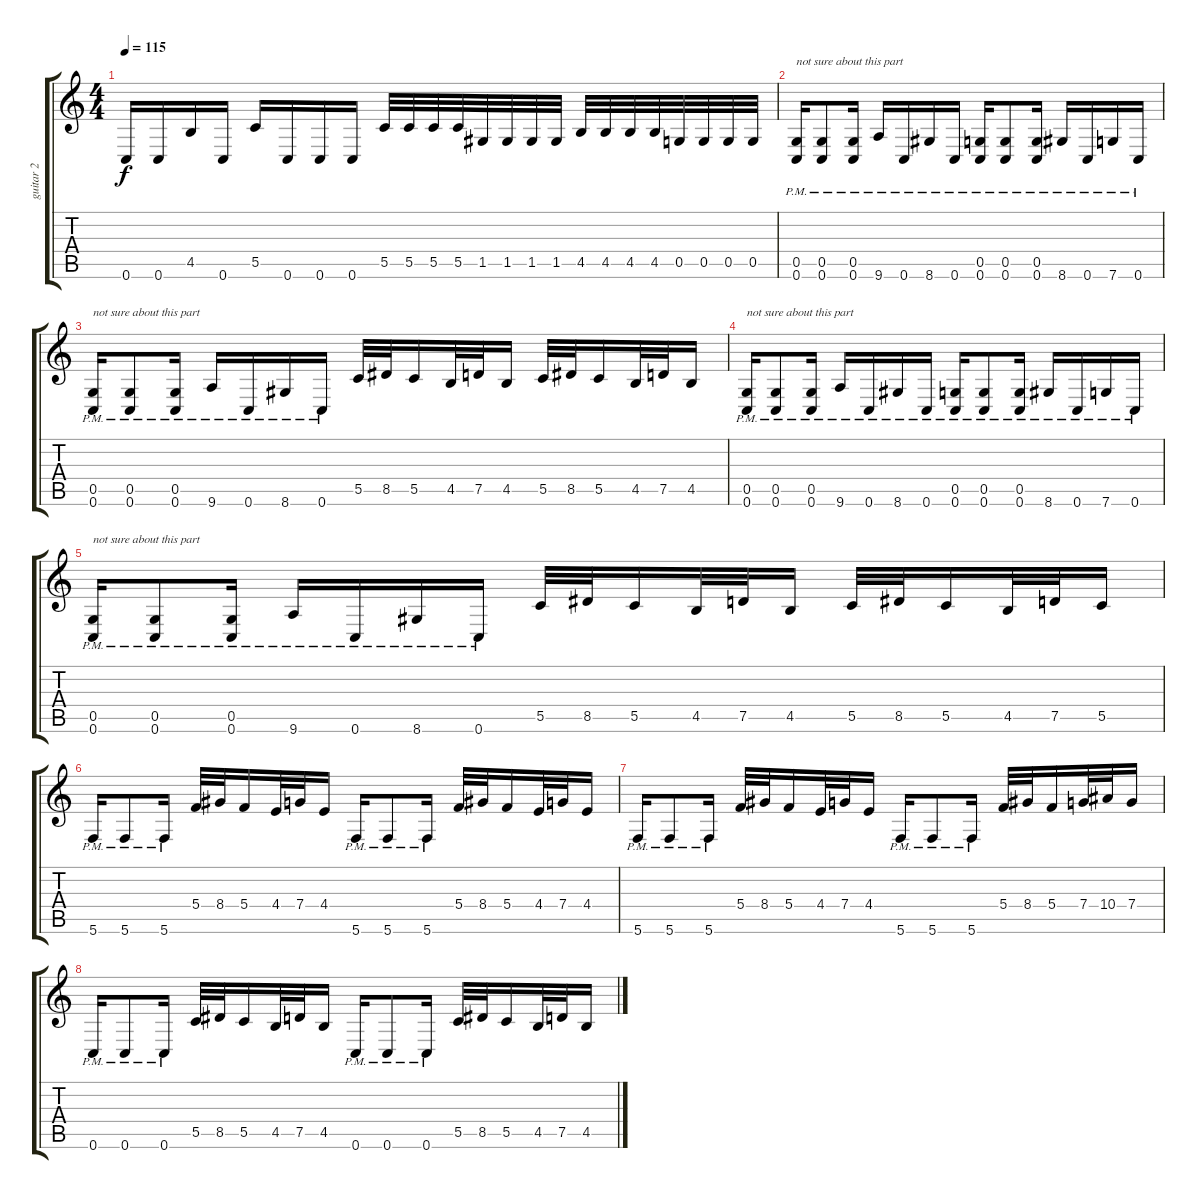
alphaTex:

\track ("guitar 2" "guitar 2") {instrument overdrivenguitar}
\staff {score tabs}
\tuning (D4 A3 F3 C3 G2 C2) {hide}
\ts (4 4)
\tempo 115
\clef g2
\ks c
0.6.16{dy f} 0.6.16 4.5.16 0.6.16 5.5.16 0.6.16 0.6.16 0.6.16 5.5.32 5.5.32 5.5.32 5.5.32 1.5.32 1.5.32 1.5.32 1.5.32 4.5.32 4.5.32 4.5.32 4.5.32 0.5.32 0.5.32 0.5.32 0.5.32 |
(0.5{pm} 0.6{pm}).16{txt "not sure about this part"} (0.5{pm} 0.6{pm}).8 (0.5{pm} 0.6{pm}).16 9.6{pm}.16 0.6{pm}.16 8.6{pm}.16 0.6{pm}.16 (0.5{pm} 0.6{pm}).16 (0.5{pm} 0.6{pm}).8 (0.5{pm} 0.6{pm}).16 8.6{pm}.16 0.6{pm}.16 7.6{pm}.16 0.6{pm}.16 |
(0.5{pm} 0.6{pm}).16{txt "not sure about this part"} (0.5{pm} 0.6{pm}).8 (0.5{pm} 0.6{pm}).16 9.6{pm}.16 0.6{pm}.16 8.6{pm}.16 0.6{pm}.16 5.5.32 8.5.32 5.5.16 4.5.32 7.5.32 4.5.16 5.5.32 8.5.32 5.5.16 4.5.32 7.5.32 4.5.16 |
(0.5{pm} 0.6{pm}).16{txt "not sure about this part"} (0.5{pm} 0.6{pm}).8 (0.5{pm} 0.6{pm}).16 9.6{pm}.16 0.6{pm}.16 8.6{pm}.16 0.6{pm}.16 (0.5{pm} 0.6{pm}).16 (0.5{pm} 0.6{pm}).8 (0.5{pm} 0.6{pm}).16 8.6{pm}.16 0.6{pm}.16 7.6{pm}.16 0.6{pm}.16 |
(0.5{pm} 0.6{pm}).16{txt "not sure about this part"} (0.5{pm} 0.6{pm}).8 (0.5{pm} 0.6{pm}).16 9.6{pm}.16 0.6{pm}.16 8.6{pm}.16 0.6{pm}.16 5.5.32 8.5.32 5.5.16 4.5.32 7.5.32 4.5.16 5.5.32 8.5.32 5.5.16 4.5.32 7.5.32 5.5.16 |
5.6{pm}.16 5.6{pm}.8 5.6{pm}.16 5.4.32 8.4.32 5.4.16 4.4.32 7.4.32 4.4.16 5.6{pm}.16 5.6{pm}.8 5.6{pm}.16 5.4.32 8.4.32 5.4.16 4.4.32 7.4.32 4.4.16 |
5.6{pm}.16 5.6{pm}.8 5.6{pm}.16 5.4.32 8.4.32 5.4.16 4.4.32 7.4.32 4.4.16 5.6{pm}.16 5.6{pm}.8 5.6{pm}.16 5.4.32 8.4.32 5.4.16 7.4.32 10.4.32 7.4.16 |
0.6{pm}.16 0.6{pm}.8 0.6{pm}.16 5.5.32 8.5.32 5.5.16 4.5.32 7.5.32 4.5.16 0.6{pm}.16 0.6{pm}.8 0.6{pm}.16 5.5.32 8.5.32 5.5.16 4.5.32 7.5.32 4.5.16
